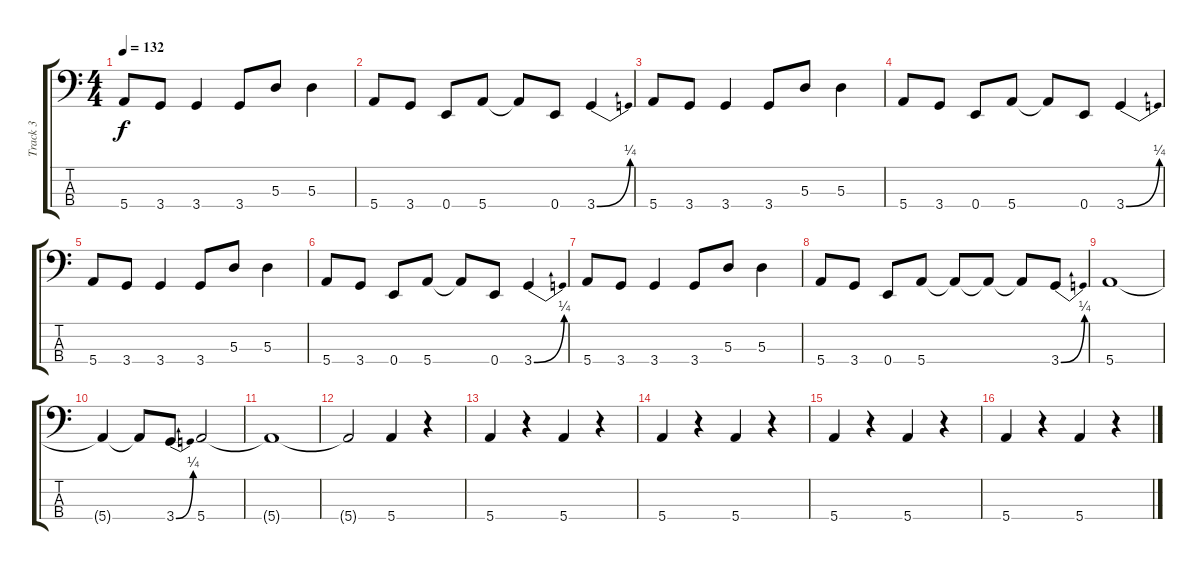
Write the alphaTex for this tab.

\track ("Track 3" "Track 3") {instrument electricbassfinger}
\staff {score tabs}
\tuning (G2 D2 A1 E1) {hide}
\ts (4 4)
\tempo 132
\clef f4
\ks c
5.4.8{dy f} 3.4.8 3.4.4 3.4.8 5.3.8 5.3.4 |
5.4.8 3.4.8 0.4.8 5.4.8 5.4{t}.8 0.4.8 3.4{be (bend 0 0 60 1)}.4 |
5.4.8 3.4.8 3.4.4 3.4.8 5.3.8 5.3.4 |
5.4.8 3.4.8 0.4.8 5.4.8 5.4{t}.8 0.4.8 3.4{be (bend 0 0 60 1)}.4 |
5.4.8 3.4.8 3.4.4 3.4.8 5.3.8 5.3.4 |
5.4.8 3.4.8 0.4.8 5.4.8 5.4{t}.8 0.4.8 3.4{be (bend 0 0 60 1)}.4 |
5.4.8 3.4.8 3.4.4 3.4.8 5.3.8 5.3.4 |
5.4.8 3.4.8 0.4.8 5.4.8 5.4{t}.8 5.4{t}.8 5.4{t}.8 3.4{be (bend 0 0 60 1)}.8 |
5.4.1 |
5.4{t}.4 5.4{t}.8 3.4{be (bend 0 0 60 1)}.8 5.4.2 |
5.4{t}.1 |
5.4{t}.2 5.4.4 r.4 |
5.4.4 r.4 5.4.4 r.4 |
5.4.4 r.4 5.4.4 r.4 |
5.4.4 r.4 5.4.4 r.4 |
5.4.4 r.4 5.4.4 r.4
